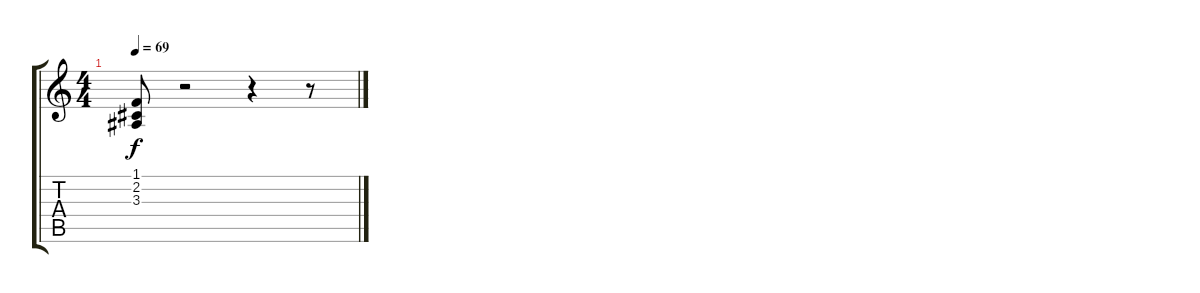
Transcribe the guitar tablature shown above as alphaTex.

\track "" {instrument stringensemble1}
\staff {score tabs}
\tuning (E4 B3 G3 D3 A2 E2) {hide}
\ts (4 4)
\tempo 69
\clef g2
\ks c
(1.1{t} 2.2{t} 3.3{t}).8{dy f} r.2 r.4 r.8
